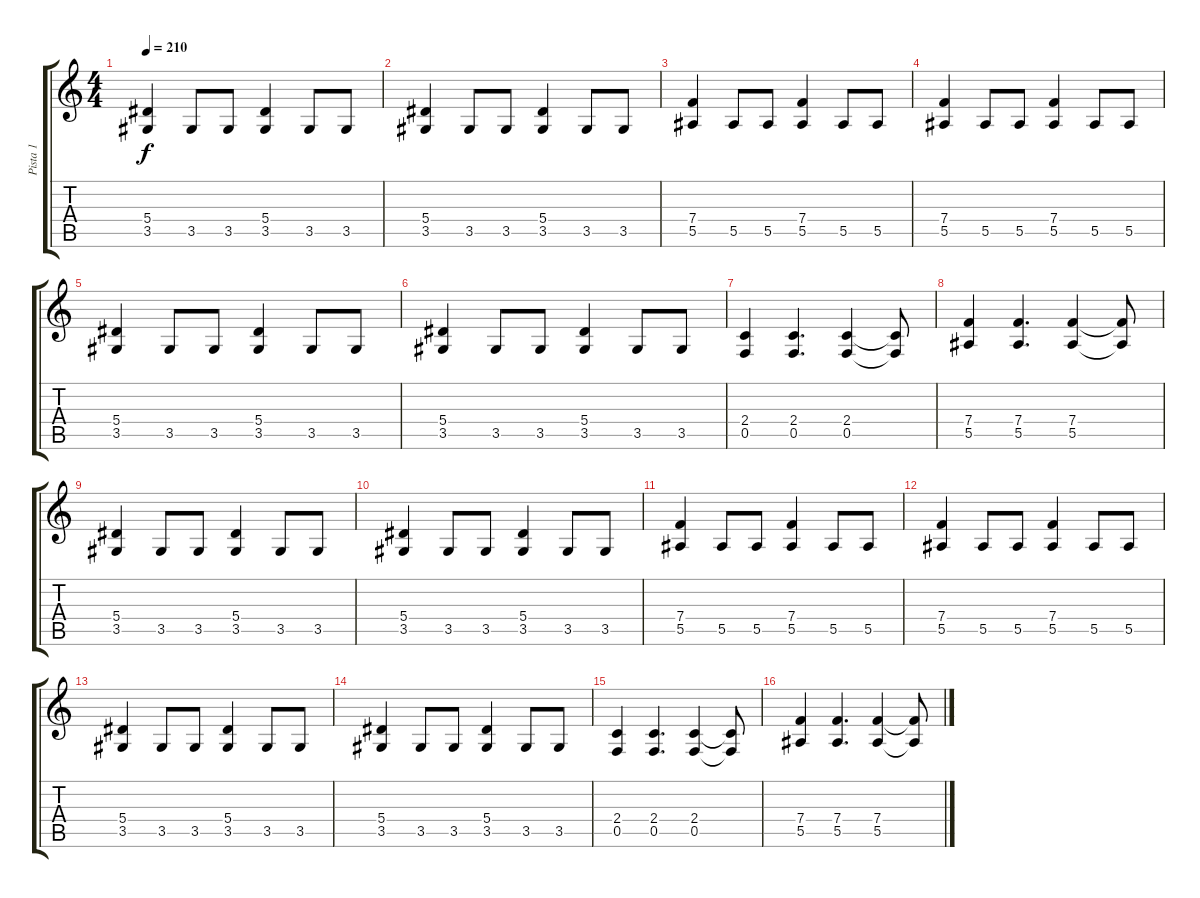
\track ("Pista 1" "Pista 1") {instrument electricguitarjazz}
\staff {score tabs}
\tuning (C4 G3 Eb3 Bb2 F2 C2) {hide}
\ts (4 4)
\tempo 210
\clef g2
\ks c
(5.4 3.5).4{dy f} 3.5.8 3.5.8 (5.4 3.5).4 3.5.8 3.5.8 |
(5.4 3.5).4 3.5.8 3.5.8 (5.4 3.5).4 3.5.8 3.5.8 |
(7.4 5.5).4 5.5.8 5.5.8 (7.4 5.5).4 5.5.8 5.5.8 |
(7.4 5.5).4 5.5.8 5.5.8 (7.4 5.5).4 5.5.8 5.5.8 |
(5.4 3.5).4 3.5.8 3.5.8 (5.4 3.5).4 3.5.8 3.5.8 |
(5.4 3.5).4 3.5.8 3.5.8 (5.4 3.5).4 3.5.8 3.5.8 |
(2.4 0.5).4 (2.4 0.5).4{d} (2.4 0.5).4 (2.4{t} 0.5{t}).8 |
(7.4 5.5).4 (7.4 5.5).4{d} (7.4 5.5).4 (7.4{t} 5.5{t}).8 |
(5.4 3.5).4 3.5.8 3.5.8 (5.4 3.5).4 3.5.8 3.5.8 |
(5.4 3.5).4 3.5.8 3.5.8 (5.4 3.5).4 3.5.8 3.5.8 |
(7.4 5.5).4 5.5.8 5.5.8 (7.4 5.5).4 5.5.8 5.5.8 |
(7.4 5.5).4 5.5.8 5.5.8 (7.4 5.5).4 5.5.8 5.5.8 |
(5.4 3.5).4 3.5.8 3.5.8 (5.4 3.5).4 3.5.8 3.5.8 |
(5.4 3.5).4 3.5.8 3.5.8 (5.4 3.5).4 3.5.8 3.5.8 |
(2.4 0.5).4 (2.4 0.5).4{d} (2.4 0.5).4 (2.4{t} 0.5{t}).8 |
(7.4 5.5).4 (7.4 5.5).4{d} (7.4 5.5).4 (7.4{t} 5.5{t}).8
